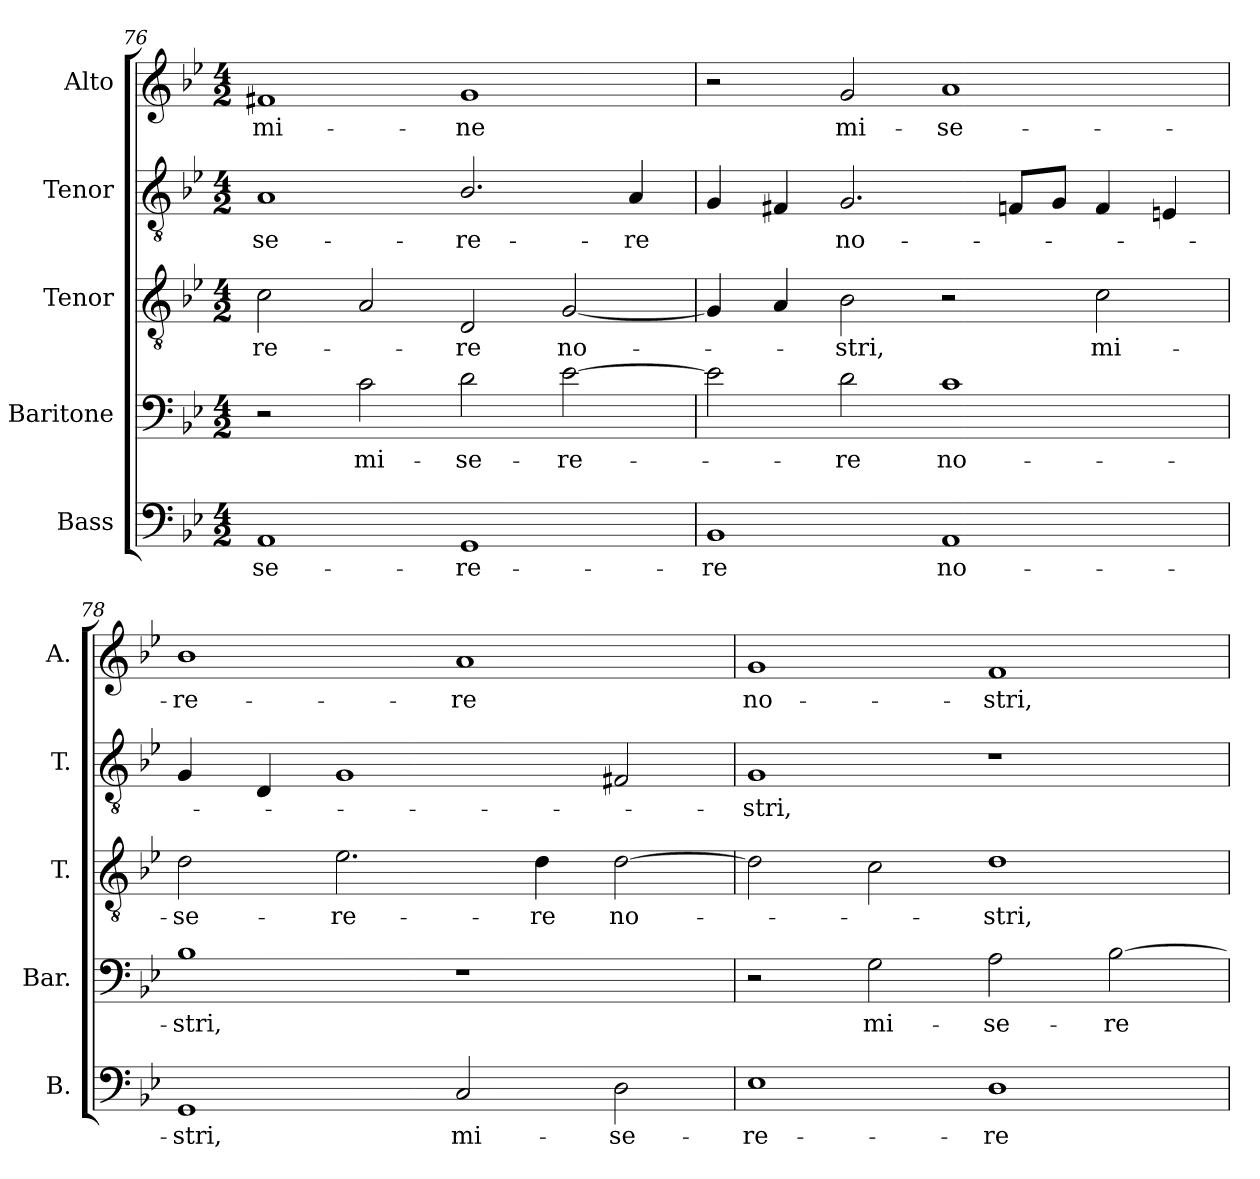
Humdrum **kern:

**kern	**text	**kern	**text	**kern	**text	**kern	**text	**kern	**text
*part5	*part5	*part4	*part4	*part3	*part3	*part2	*part2	*part1	*part1
*staff5	*staff5	*staff4	*staff4	*staff3	*staff3	*staff2	*staff2	*staff1	*staff1
*I"Bass	*	*I"Baritone	*	*I"Tenor	*	*I"Tenor	*	*I"Alto	*
*I'B.	*	*I'Bar.	*	*I'T.	*	*I'T.	*	*I'A.	*
!!LO:PB:g=z
*clefF4	*	*clefF4	*	*clefGv2	*	*clefGv2	*	*clefG2	*
*	*	*	*	*ITrd7c12	*	*ITrd7c12	*	*	*
*k[b-e-]	*	*k[b-e-]	*	*k[b-e-]	*	*k[b-e-]	*	*k[b-e-]	*
*B-:	*	*B-:	*	*B-:	*	*B-:	*	*B-:	*
*M4/2	*	*M4/2	*	*M4/2	*	*M4/2	*	*M4/2	*
=76	=76	=76	=76	=76	=76	=76	=76	=76	=76
!	!LO:LY:b:color=#000000	!	!	!	!	!	!	!	!
!	!	!	!	!	!LO:LY:b:color=#000000	!	!	!	!
!	!	!	!	!	!	!	!LO:LY:b:color=#000000	!	!
!	!	!	!	!	!	!	!	!	!LO:LY:b:color=#000000
1AAi	-se-	2r	.	2Ci\	-re-	1AAi	-se-	1f#Xi	-mi-
!	!	!	!LO:LY:b:color=#000000	!	!	!	!	!	!
.	.	2ci\	mi-	2AAi/	.	.	.	.	.
!	!LO:LY:b:color=#000000	!	!	!	!	!	!	!	!
!	!	!	!LO:LY:b:color=#000000	!	!	!	!	!	!
!	!	!	!	!	!LO:LY:b:color=#000000	!	!	!	!
!	!	!	!	!	!	!	!LO:LY:b:color=#000000	!	!
!	!	!	!	!	!	!	!	!	!LO:LY:b:color=#000000
1GGi	-re-	2di\	-se-	2DDi/	-re	2.BB-i/	-re-	1gi	-ne
!	!	!	!LO:LY:b:color=#000000	!	!	!	!	!	!
!	!	!	!	!	!LO:LY:b:color=#000000	!	!	!	!
.	.	[2e-i\	-re-	[2GGi/	no-	.	.	.	.
!	!	!	!	!	!	!	!LO:LY:b:color=#000000	!	!
.	.	.	.	.	.	4AAi/	-re	.	.
=77	=77	=77	=77	=77	=77	=77	=77	=77	=77
!	!LO:LY:b:color=#000000	!	!	!	!	!	!	!	!
1BB-i	-re	2e-i\]	.	4GGi/]	.	4GGi/	.	2r	.
.	.	.	.	4AAi/	.	4FF#Xi/	.	.	.
!	!	!	!LO:LY:b:color=#000000	!	!	!	!	!	!
!	!	!	!	!	!LO:LY:b:color=#000000	!	!	!	!
!	!	!	!	!	!	!	!LO:LY:b:color=#000000	!	!
!	!	!	!	!	!	!	!	!	!LO:LY:b:color=#000000
.	.	2di\	-re	2BB-i\	-stri,	2.GGi/	no-	2gi/	mi-
!	!LO:LY:b:color=#000000	!	!	!	!	!	!	!	!
!	!	!	!LO:LY:b:color=#000000	!	!	!	!	!	!
!	!	!	!	!	!	!	!	!	!LO:LY:b:color=#000000
1AAi	no-	1ci	no-	2r	.	.	.	1ai	-se-
.	.	.	.	.	.	8FFni/L	.	.	.
.	.	.	.	.	.	8GGi/J	.	.	.
!	!	!	!	!	!LO:LY:b:color=#000000	!	!	!	!
.	.	.	.	2Ci\	mi-	4FFi/	.	.	.
.	.	.	.	.	.	4EEni/	.	.	.
=78	=78	=78	=78	=78	=78	=78	=78	=78	=78
!	!LO:LY:b:color=#000000	!	!	!	!	!	!	!	!
!	!	!	!LO:LY:b:color=#000000	!	!	!	!	!	!
!	!	!	!	!	!LO:LY:b:color=#000000	!	!	!	!
!	!	!	!	!	!	!	!	!	!LO:LY:b:color=#000000
1GGi	-stri,	1B-i	-stri,	2Di\	-se-	4GGi/	.	1b-i	-re-
.	.	.	.	.	.	4DDi/	.	.	.
!	!	!	!	!	!LO:LY:b:color=#000000	!	!	!	!
.	.	.	.	2.E-i\	-re-	1GGi	.	.	.
!	!LO:LY:b:color=#000000	!	!	!	!	!	!	!	!
!	!	!	!	!	!	!	!	!	!LO:LY:b:color=#000000
2Ci/	mi-	1r	.	.	.	.	.	1ai	-re
!	!	!	!	!	!LO:LY:b:color=#000000	!	!	!	!
.	.	.	.	4Di\	-re	.	.	.	.
!	!LO:LY:b:color=#000000	!	!	!	!	!	!	!	!
!	!	!	!	!	!LO:LY:b:color=#000000	!	!	!	!
2Di\	-se-	.	.	[2Di\	no-	2FF#Xi/	.	.	.
=79	=79	=79	=79	=79	=79	=79	=79	=79	=79
!	!LO:LY:b:color=#000000	!	!	!	!	!	!	!	!
!	!	!	!	!	!	!	!LO:LY:b:color=#000000	!	!
!	!	!	!	!	!	!	!	!	!LO:LY:b:color=#000000
1E-i	-re-	2r	.	2Di\]	.	1GGi	-stri,	1gi	no-
!	!	!	!LO:LY:b:color=#000000	!	!	!	!	!	!
.	.	2Gi\	mi-	2Ci\	.	.	.	.	.
!	!LO:LY:b:color=#000000	!	!	!	!	!	!	!	!
!	!	!	!LO:LY:b:color=#000000	!	!	!	!	!	!
!	!	!	!	!	!LO:LY:b:color=#000000	!	!	!	!
!	!	!	!	!	!	!	!	!	!LO:LY:b:color=#000000
1Di	-re	2Ai\	-se-	1Di	-stri,	1r	.	1fi	-stri,
!	!	!	!LO:LY:b:color=#000000	!	!	!	!	!	!
.	.	[2B-i\	-re-	.	.	.	.	.	.
=	=	=	=	=	=	=	=	=	=
*-	*-	*-	*-	*-	*-	*-	*-	*-	*-
